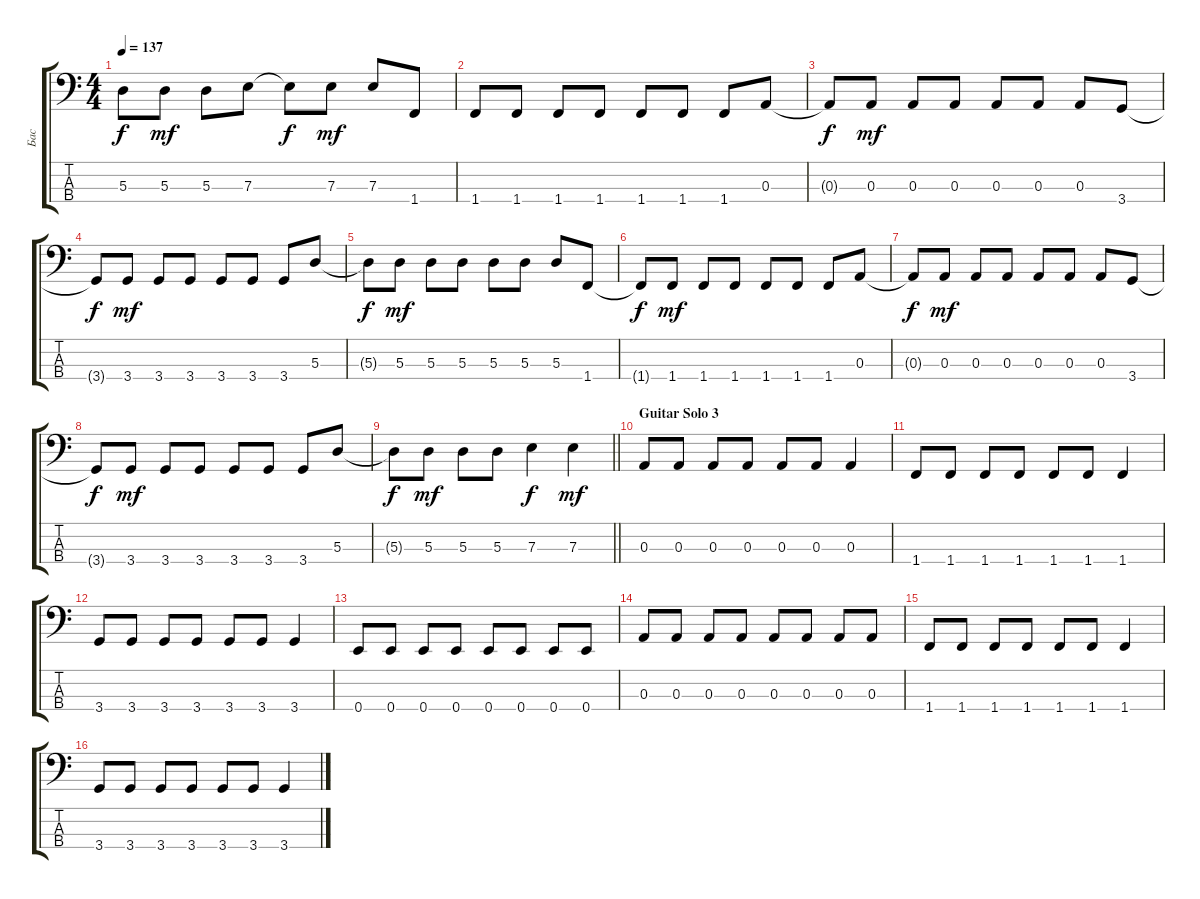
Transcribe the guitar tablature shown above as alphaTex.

\track ("Бас" "Бас") {instrument electricbassfinger}
\staff {score tabs}
\tuning (G2 D2 A1 E1) {hide}
\ts (4 4)
\tempo 137
\clef f4
\ks aminor
5.3{t}.8{dy f} 5.3.8{dy mf} 5.3.8 7.3.8 7.3{t}.8{dy f} 7.3.8{dy mf} 7.3.8 1.4.8 |
1.4.8 1.4.8 1.4.8 1.4.8 1.4.8 1.4.8 1.4.8 0.3.8 |
0.3{t}.8{dy f} 0.3.8{dy mf} 0.3.8 0.3.8 0.3.8 0.3.8 0.3.8 3.4.8 |
3.4{t}.8{dy f} 3.4.8{dy mf} 3.4.8 3.4.8 3.4.8 3.4.8 3.4.8 5.3.8 |
5.3{t}.8{dy f} 5.3.8{dy mf} 5.3.8 5.3.8 5.3.8 5.3.8 5.3.8 1.4.8 |
1.4{t}.8{dy f} 1.4.8{dy mf} 1.4.8 1.4.8 1.4.8 1.4.8 1.4.8 0.3.8 |
0.3{t}.8{dy f} 0.3.8{dy mf} 0.3.8 0.3.8 0.3.8 0.3.8 0.3.8 3.4.8 |
3.4{t}.8{dy f} 3.4.8{dy mf} 3.4.8 3.4.8 3.4.8 3.4.8 3.4.8 5.3.8 |
\barLineRight lightlight
5.3{t}.8{dy f} 5.3.8{dy mf} 5.3.8 5.3.8 7.3.4{dy f} 7.3.4{dy mf} |
\section ("" "Guitar Solo 3")
0.3.8 0.3.8 0.3.8 0.3.8 0.3.8 0.3.8 0.3.4 |
1.4.8 1.4.8 1.4.8 1.4.8 1.4.8 1.4.8 1.4.4 |
3.4.8 3.4.8 3.4.8 3.4.8 3.4.8 3.4.8 3.4.4 |
0.4.8 0.4.8 0.4.8 0.4.8 0.4.8 0.4.8 0.4.8 0.4.8 |
0.3.8 0.3.8 0.3.8 0.3.8 0.3.8 0.3.8 0.3.8 0.3.8 |
1.4.8 1.4.8 1.4.8 1.4.8 1.4.8 1.4.8 1.4.4 |
3.4.8 3.4.8 3.4.8 3.4.8 3.4.8 3.4.8 3.4.4
